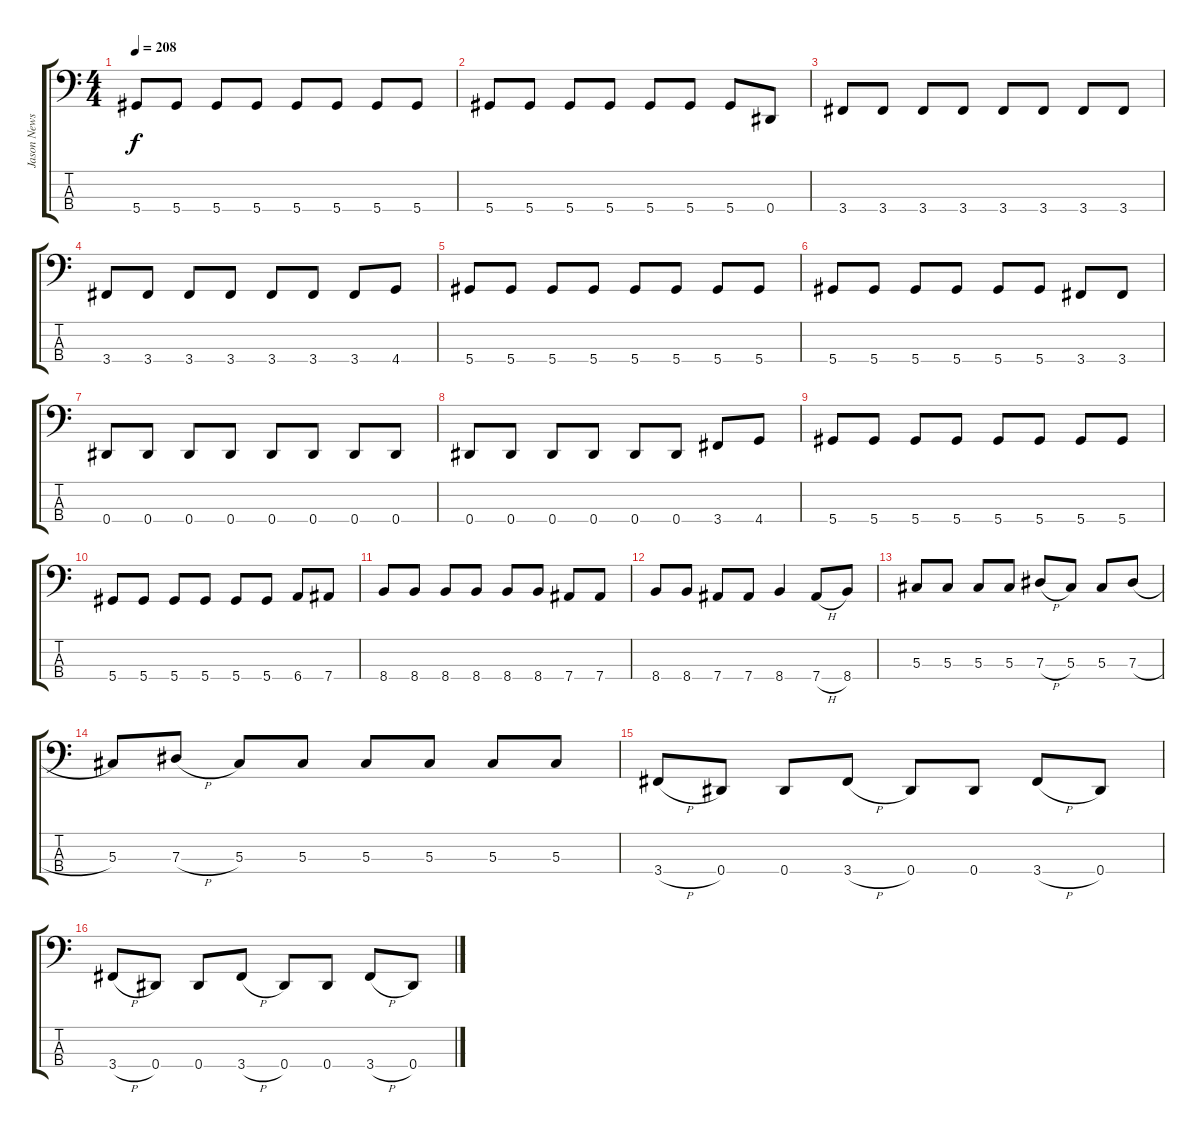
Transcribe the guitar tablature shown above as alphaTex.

\track ("Jason Newstead (Bass)" "Jason News") {instrument electricbasspick}
\staff {score tabs}
\tuning (Gb2 Db2 Ab1 Eb1) {hide}
\ts (4 4)
\tempo 208
\clef f4
\ks c
5.4.8{dy f} 5.4.8 5.4.8 5.4.8 5.4.8 5.4.8 5.4.8 5.4.8 |
5.4.8 5.4.8 5.4.8 5.4.8 5.4.8 5.4.8 5.4.8 0.4.8 |
3.4.8 3.4.8 3.4.8 3.4.8 3.4.8 3.4.8 3.4.8 3.4.8 |
3.4.8 3.4.8 3.4.8 3.4.8 3.4.8 3.4.8 3.4.8 4.4.8 |
5.4.8 5.4.8 5.4.8 5.4.8 5.4.8 5.4.8 5.4.8 5.4.8 |
5.4.8 5.4.8 5.4.8 5.4.8 5.4.8 5.4.8 3.4.8 3.4.8 |
0.4.8 0.4.8 0.4.8 0.4.8 0.4.8 0.4.8 0.4.8 0.4.8 |
0.4.8 0.4.8 0.4.8 0.4.8 0.4.8 0.4.8 3.4.8 4.4.8 |
5.4.8 5.4.8 5.4.8 5.4.8 5.4.8 5.4.8 5.4.8 5.4.8 |
5.4.8 5.4.8 5.4.8 5.4.8 5.4.8 5.4.8 6.4.8 7.4.8 |
8.4.8 8.4.8 8.4.8 8.4.8 8.4.8 8.4.8 7.4.8 7.4.8 |
8.4.8 8.4.8 7.4.8 7.4.8 8.4.4 7.4{h}.8 8.4.8 |
5.3.8 5.3.8 5.3.8 5.3.8 7.3{h}.8 5.3.8 5.3.8 7.3{h}.8 |
5.3.8 7.3{h}.8 5.3.8 5.3.8 5.3.8 5.3.8 5.3.8 5.3.8 |
3.4{h}.8 0.4.8 0.4.8 3.4{h}.8 0.4.8 0.4.8 3.4{h}.8 0.4.8 |
3.4{h}.8 0.4.8 0.4.8 3.4{h}.8 0.4.8 0.4.8 3.4{h}.8 0.4.8
